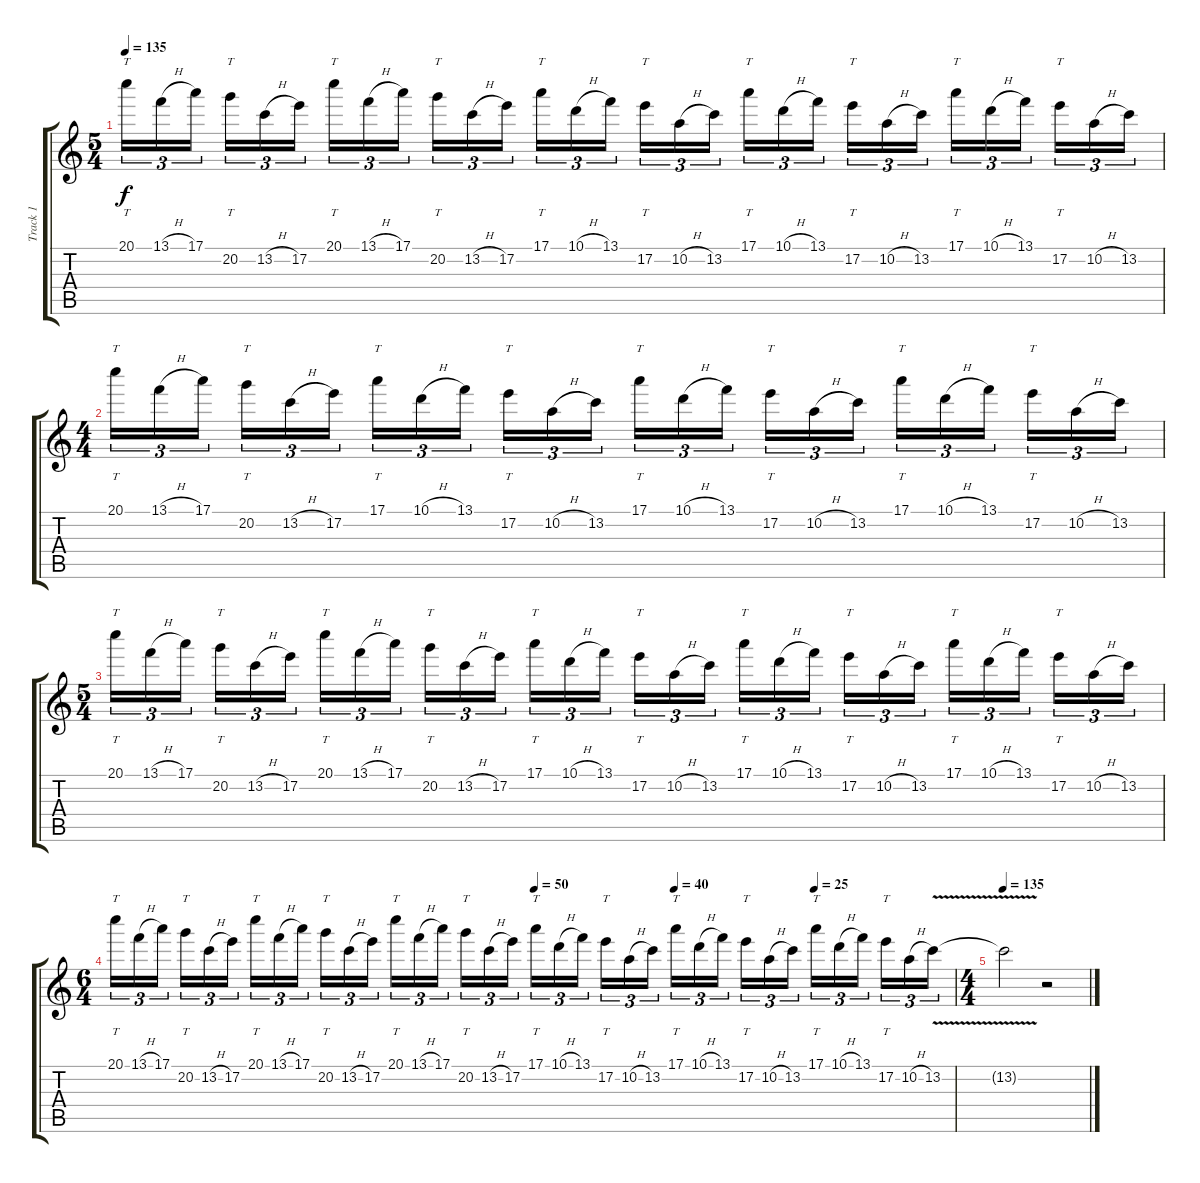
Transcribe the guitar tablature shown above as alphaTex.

\track ("Track 1" "Track 1") {instrument distortionguitar}
\staff {score tabs}
\tuning (E4 B3 G3 D3 A2 E2) {hide}
\ts (5 4)
\tempo 135
\clef g2
\ks c
20.1.16{tt tu (3 2) dy f} 13.1{h}.16{tu (3 2)} 17.1.16{tu (3 2) beam splitsecondary} 20.2.16{tt tu (3 2)} 13.2{h}.16{tu (3 2)} 17.2.16{tu (3 2)} 20.1.16{tt tu (3 2)} 13.1{h}.16{tu (3 2)} 17.1.16{tu (3 2) beam splitsecondary} 20.2.16{tt tu (3 2)} 13.2{h}.16{tu (3 2)} 17.2.16{tu (3 2)} 17.1.16{tt tu (3 2)} 10.1{h}.16{tu (3 2)} 13.1.16{tu (3 2) beam splitsecondary} 17.2.16{tt tu (3 2)} 10.2{h}.16{tu (3 2)} 13.2.16{tu (3 2)} 17.1.16{tt tu (3 2)} 10.1{h}.16{tu (3 2)} 13.1.16{tu (3 2) beam splitsecondary} 17.2.16{tt tu (3 2)} 10.2{h}.16{tu (3 2)} 13.2.16{tu (3 2)} 17.1.16{tt tu (3 2)} 10.1{h}.16{tu (3 2)} 13.1.16{tu (3 2) beam splitsecondary} 17.2.16{tt tu (3 2)} 10.2{h}.16{tu (3 2)} 13.2.16{tu (3 2)} |
\ts (4 4)
20.1.16{tt tu (3 2)} 13.1{h}.16{tu (3 2)} 17.1.16{tu (3 2) beam splitsecondary} 20.2.16{tt tu (3 2)} 13.2{h}.16{tu (3 2)} 17.2.16{tu (3 2)} 17.1.16{tt tu (3 2)} 10.1{h}.16{tu (3 2)} 13.1.16{tu (3 2) beam splitsecondary} 17.2.16{tt tu (3 2)} 10.2{h}.16{tu (3 2)} 13.2.16{tu (3 2)} 17.1.16{tt tu (3 2)} 10.1{h}.16{tu (3 2)} 13.1.16{tu (3 2) beam splitsecondary} 17.2.16{tt tu (3 2)} 10.2{h}.16{tu (3 2)} 13.2.16{tu (3 2)} 17.1.16{tt tu (3 2)} 10.1{h}.16{tu (3 2)} 13.1.16{tu (3 2) beam splitsecondary} 17.2.16{tt tu (3 2)} 10.2{h}.16{tu (3 2)} 13.2.16{tu (3 2)} |
\ts (5 4)
20.1.16{tt tu (3 2)} 13.1{h}.16{tu (3 2)} 17.1.16{tu (3 2) beam splitsecondary} 20.2.16{tt tu (3 2)} 13.2{h}.16{tu (3 2)} 17.2.16{tu (3 2)} 20.1.16{tt tu (3 2)} 13.1{h}.16{tu (3 2)} 17.1.16{tu (3 2) beam splitsecondary} 20.2.16{tt tu (3 2)} 13.2{h}.16{tu (3 2)} 17.2.16{tu (3 2)} 17.1.16{tt tu (3 2)} 10.1{h}.16{tu (3 2)} 13.1.16{tu (3 2) beam splitsecondary} 17.2.16{tt tu (3 2)} 10.2{h}.16{tu (3 2)} 13.2.16{tu (3 2)} 17.1.16{tt tu (3 2)} 10.1{h}.16{tu (3 2)} 13.1.16{tu (3 2) beam splitsecondary} 17.2.16{tt tu (3 2)} 10.2{h}.16{tu (3 2)} 13.2.16{tu (3 2)} 17.1.16{tt tu (3 2)} 10.1{h}.16{tu (3 2)} 13.1.16{tu (3 2) beam splitsecondary} 17.2.16{tt tu (3 2)} 10.2{h}.16{tu (3 2)} 13.2.16{tu (3 2)} |
\ts (6 4)
\tempo (50 0.5)
\tempo (40 0.6666666666666666)
\tempo (25 0.8333333333333334)
20.1.16{tt tu (3 2)} 13.1{h}.16{tu (3 2)} 17.1.16{tu (3 2) beam splitsecondary} 20.2.16{tt tu (3 2)} 13.2{h}.16{tu (3 2)} 17.2.16{tu (3 2) beam splitsecondary} 20.1.16{tt tu (3 2)} 13.1{h}.16{tu (3 2)} 17.1.16{tu (3 2) beam splitsecondary} 20.2.16{tt tu (3 2)} 13.2{h}.16{tu (3 2)} 17.2.16{tu (3 2) beam splitsecondary} 20.1.16{tt tu (3 2)} 13.1{h}.16{tu (3 2)} 17.1.16{tu (3 2) beam splitsecondary} 20.2.16{tt tu (3 2)} 13.2{h}.16{tu (3 2)} 17.2.16{tu (3 2)} 17.1.16{tt tu (3 2)} 10.1{h}.16{tu (3 2)} 13.1.16{tu (3 2) beam splitsecondary} 17.2.16{tt tu (3 2)} 10.2{h}.16{tu (3 2)} 13.2.16{tu (3 2) beam splitsecondary} 17.1.16{tt tu (3 2)} 10.1{h}.16{tu (3 2)} 13.1.16{tu (3 2) beam splitsecondary} 17.2.16{tt tu (3 2)} 10.2{h}.16{tu (3 2)} 13.2.16{tu (3 2) beam splitsecondary} 17.1.16{tt tu (3 2)} 10.1{h}.16{tu (3 2)} 13.1.16{tu (3 2) beam splitsecondary} 17.2.16{tt tu (3 2)} 10.2{h}.16{tu (3 2)} 13.2{v}.16{tu (3 2)} |
\ts (4 4)
\tempo 135
13.2{t}.2 r.2
